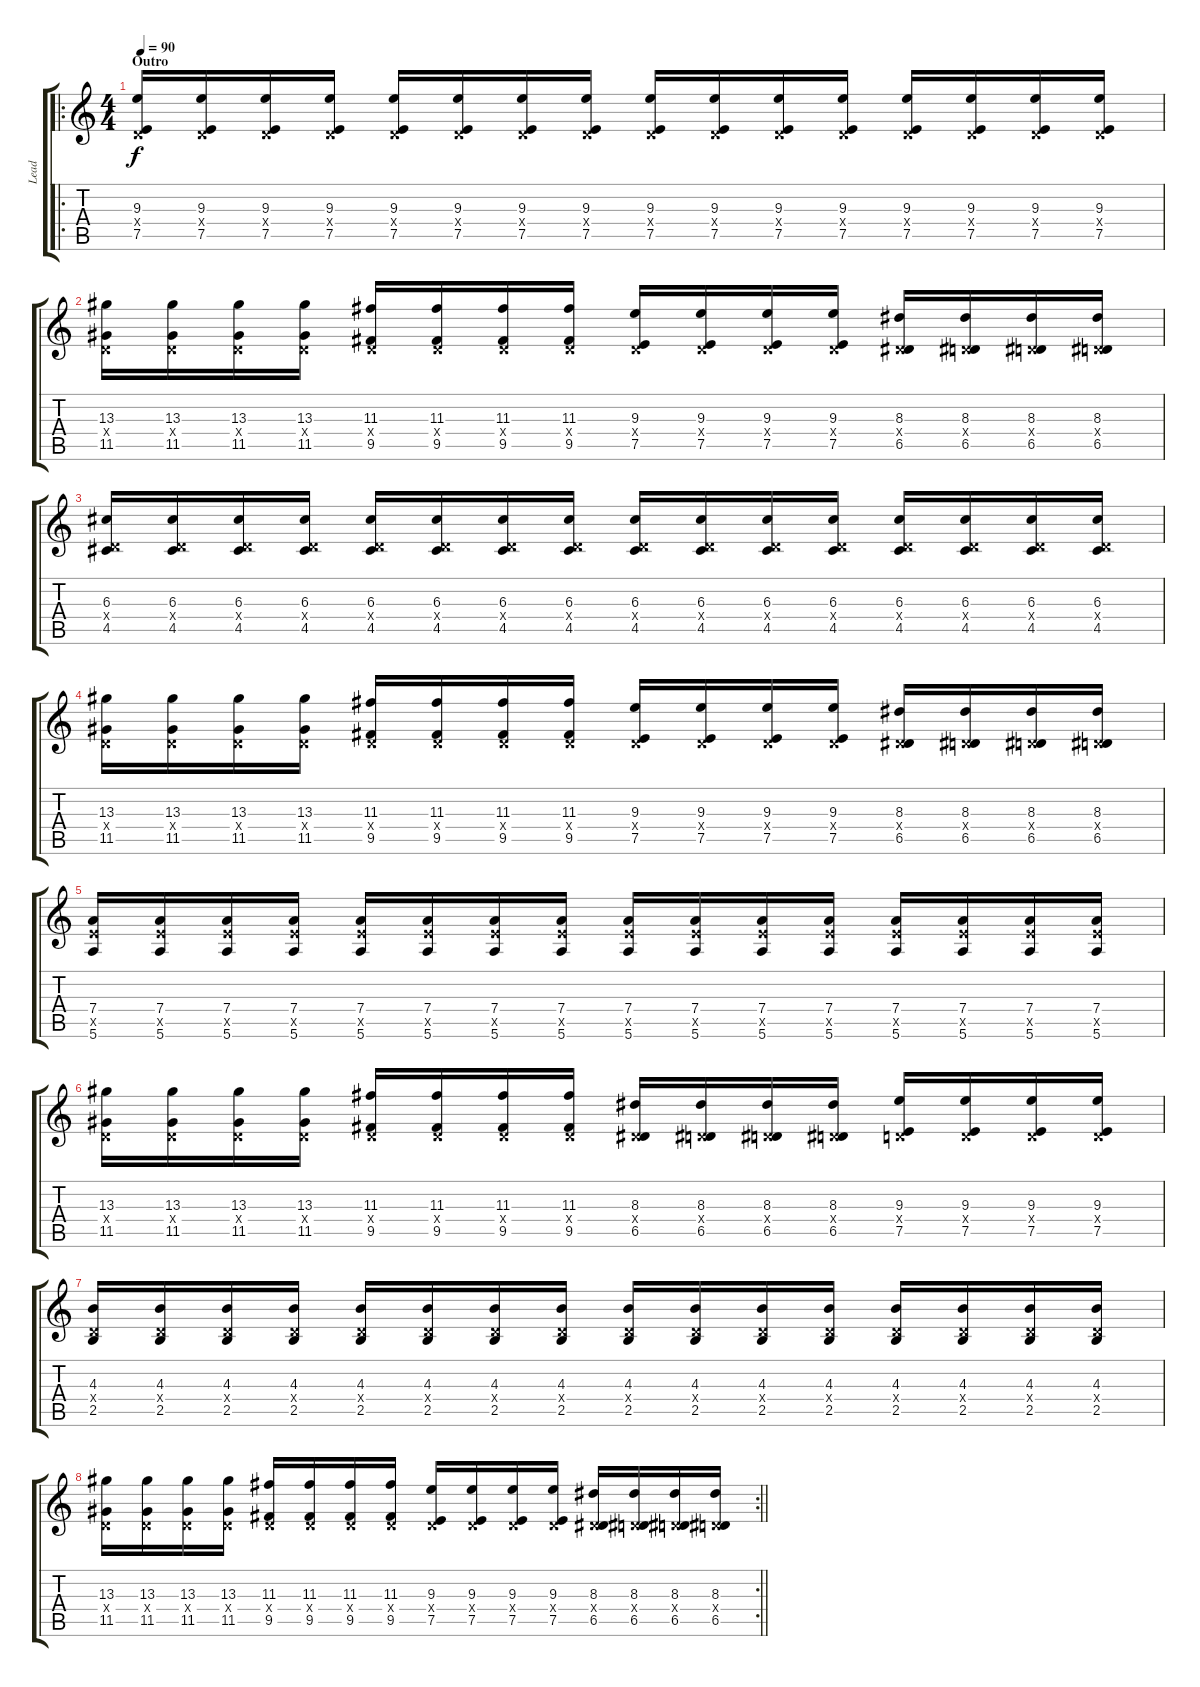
\track ("Lead" "Lead") {instrument distortionguitar}
\staff {score tabs}
\tuning (E4 B3 G3 D3 A2 E2) {hide}
\ro
\ts (4 4)
\section ("" "Outro")
\tempo 90
\clef g2
\ks c
(9.3 0.4{x} 7.5).16{dy f} (9.3 0.4{x} 7.5).16 (9.3 0.4{x} 7.5).16 (9.3 0.4{x} 7.5).16 (9.3 0.4{x} 7.5).16 (9.3 0.4{x} 7.5).16 (9.3 0.4{x} 7.5).16 (9.3 0.4{x} 7.5).16 (9.3 0.4{x} 7.5).16 (9.3 0.4{x} 7.5).16 (9.3 0.4{x} 7.5).16 (9.3 0.4{x} 7.5).16 (9.3 0.4{x} 7.5).16 (9.3 0.4{x} 7.5).16 (9.3 0.4{x} 7.5).16 (9.3 0.4{x} 7.5).16 |
(13.3 0.4{x} 11.5).16 (13.3 0.4{x} 11.5).16 (13.3 0.4{x} 11.5).16 (13.3 0.4{x} 11.5).16 (11.3 0.4{x} 9.5).16 (11.3 0.4{x} 9.5).16 (11.3 0.4{x} 9.5).16 (11.3 0.4{x} 9.5).16 (9.3 0.4{x} 7.5).16 (9.3 0.4{x} 7.5).16 (9.3 0.4{x} 7.5).16 (9.3 0.4{x} 7.5).16 (8.3 0.4{x} 6.5).16 (8.3 0.4{x} 6.5).16 (8.3 0.4{x} 6.5).16 (8.3 0.4{x} 6.5).16 |
(6.3 0.4{x} 4.5).16 (6.3 0.4{x} 4.5).16 (6.3 0.4{x} 4.5).16 (6.3 0.4{x} 4.5).16 (6.3 0.4{x} 4.5).16 (6.3 0.4{x} 4.5).16 (6.3 0.4{x} 4.5).16 (6.3 0.4{x} 4.5).16 (6.3 0.4{x} 4.5).16 (6.3 0.4{x} 4.5).16 (6.3 0.4{x} 4.5).16 (6.3 0.4{x} 4.5).16 (6.3 0.4{x} 4.5).16 (6.3 0.4{x} 4.5).16 (6.3 0.4{x} 4.5).16 (6.3 0.4{x} 4.5).16 |
(13.3 0.4{x} 11.5).16 (13.3 0.4{x} 11.5).16 (13.3 0.4{x} 11.5).16 (13.3 0.4{x} 11.5).16 (11.3 0.4{x} 9.5).16 (11.3 0.4{x} 9.5).16 (11.3 0.4{x} 9.5).16 (11.3 0.4{x} 9.5).16 (9.3 0.4{x} 7.5).16 (9.3 0.4{x} 7.5).16 (9.3 0.4{x} 7.5).16 (9.3 0.4{x} 7.5).16 (8.3 0.4{x} 6.5).16 (8.3 0.4{x} 6.5).16 (8.3 0.4{x} 6.5).16 (8.3 0.4{x} 6.5).16 |
(7.4 7.5{x} 5.6).16 (7.4 7.5{x} 5.6).16 (7.4 7.5{x} 5.6).16 (7.4 7.5{x} 5.6).16 (7.4 7.5{x} 5.6).16 (7.4 7.5{x} 5.6).16 (7.4 7.5{x} 5.6).16 (7.4 7.5{x} 5.6).16 (7.4 7.5{x} 5.6).16 (7.4 7.5{x} 5.6).16 (7.4 7.5{x} 5.6).16 (7.4 7.5{x} 5.6).16 (7.4 7.5{x} 5.6).16 (7.4 7.5{x} 5.6).16 (7.4 7.5{x} 5.6).16 (7.4 7.5{x} 5.6).16 |
(13.3 0.4{x} 11.5).16 (13.3 0.4{x} 11.5).16 (13.3 0.4{x} 11.5).16 (13.3 0.4{x} 11.5).16 (11.3 0.4{x} 9.5).16 (11.3 0.4{x} 9.5).16 (11.3 0.4{x} 9.5).16 (11.3 0.4{x} 9.5).16 (8.3 0.4{x} 6.5).16 (8.3 0.4{x} 6.5).16 (8.3 0.4{x} 6.5).16 (8.3 0.4{x} 6.5).16 (9.3 0.4{x} 7.5).16 (9.3 0.4{x} 7.5).16 (9.3 0.4{x} 7.5).16 (9.3 0.4{x} 7.5).16 |
(4.3 0.4{x} 2.5).16 (4.3 0.4{x} 2.5).16 (4.3 0.4{x} 2.5).16 (4.3 0.4{x} 2.5).16 (4.3 0.4{x} 2.5).16 (4.3 0.4{x} 2.5).16 (4.3 0.4{x} 2.5).16 (4.3 0.4{x} 2.5).16 (4.3 0.4{x} 2.5).16 (4.3 0.4{x} 2.5).16 (4.3 0.4{x} 2.5).16 (4.3 0.4{x} 2.5).16 (4.3 0.4{x} 2.5).16 (4.3 0.4{x} 2.5).16 (4.3 0.4{x} 2.5).16 (4.3 0.4{x} 2.5).16 |
\rc 2
\barLineRight lightlight
(13.3 0.4{x} 11.5).16 (13.3 0.4{x} 11.5).16 (13.3 0.4{x} 11.5).16 (13.3 0.4{x} 11.5).16 (11.3 0.4{x} 9.5).16 (11.3 0.4{x} 9.5).16 (11.3 0.4{x} 9.5).16 (11.3 0.4{x} 9.5).16 (9.3 0.4{x} 7.5).16 (9.3 0.4{x} 7.5).16 (9.3 0.4{x} 7.5).16 (9.3 0.4{x} 7.5).16 (8.3 0.4{x} 6.5).16 (8.3 0.4{x} 6.5).16 (8.3 0.4{x} 6.5).16 (8.3 0.4{x} 6.5).16
